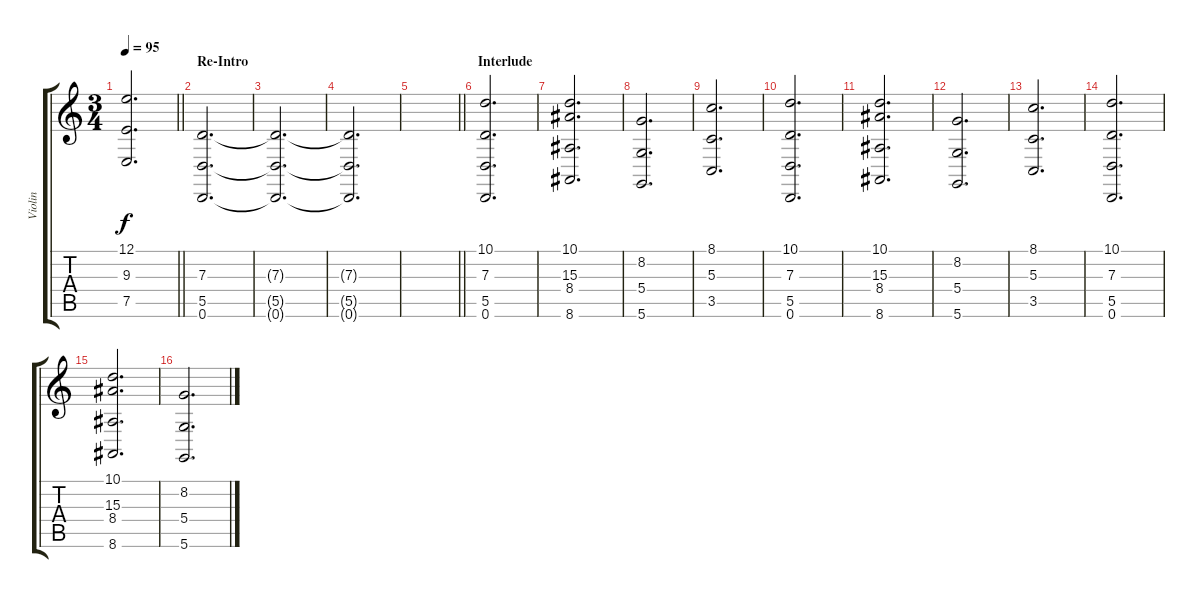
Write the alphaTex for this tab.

\track ("Violin" "Violin") {instrument stringensemble1}
\staff {score tabs}
\tuning (E4 B3 G3 D3 A2 D2) {hide}
\ts (3 4)
\tempo 95
\clef g2
\barLineRight lightlight
\ks c
(12.1 9.3 7.5).2{d dy f} |
\section ("" "Re-Intro")
(7.3 5.5 0.6).2{d} |
(7.3{t} 5.5{t} 0.6{t}).2{d} |
(7.3{t} 5.5{t} 0.6{t}).2{d} |
\barLineRight lightlight
|
\section ("" "Interlude")
(10.1 7.3 5.5 0.6).2{d} |
(10.1 15.3 8.4 8.6).2{d} |
(8.2 5.4 5.6).2{d} |
(8.1 5.3 3.5).2{d} |
(10.1 7.3 5.5 0.6).2{d} |
(10.1 15.3 8.4 8.6).2{d} |
(8.2 5.4 5.6).2{d} |
(8.1 5.3 3.5).2{d} |
(10.1 7.3 5.5 0.6).2{d} |
(10.1 15.3 8.4 8.6).2{d} |
(8.2 5.4 5.6).2{d}
